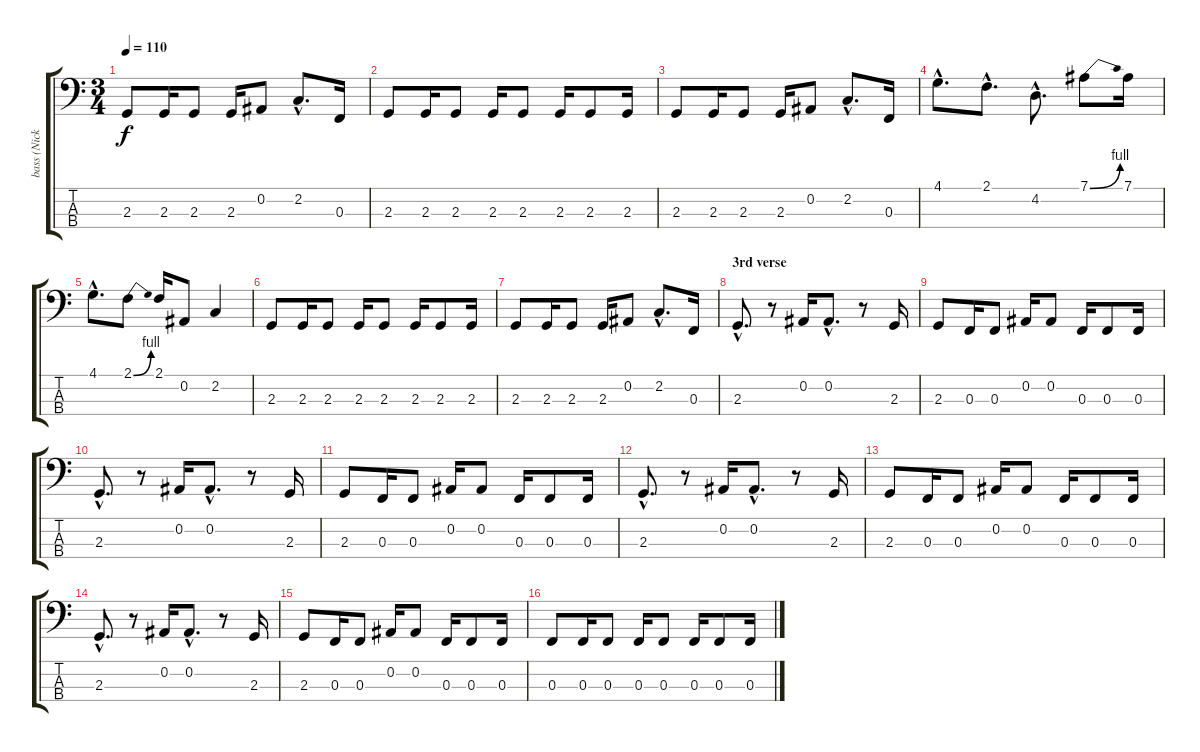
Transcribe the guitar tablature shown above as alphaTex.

\track ("bass (Nick Oliveri)" "bass (Nick") {instrument electricbasspick}
\staff {score tabs}
\tuning (Eb2 Bb1 F1 C1) {hide}
\ts (3 4)
\tempo 110
\clef f4
\ks c
2.3.8{dy f} 2.3.16 2.3.8 2.3.16 0.2.8 2.2{hac}.8{d} 0.3.16 |
2.3.8 2.3.16 2.3.8 2.3.16 2.3.8 2.3.16 2.3.8 2.3.16 |
2.3.8 2.3.16 2.3.8 2.3.16 0.2.8 2.2{hac}.8{d} 0.3.16 |
4.1{hac}.8{d} 2.1{hac}.8{d} 4.2{hac}.8{d} 7.1{be (bend 0 0 60 4)}.8 7.1.16 |
4.1{hac}.8{d} 2.1{be (bend 0 0 60 4)}.8 2.1.16 0.2.8 2.2.4 |
2.3.8 2.3.16 2.3.8 2.3.16 2.3.8 2.3.16 2.3.8 2.3.16 |
2.3.8 2.3.16 2.3.8 2.3.16 0.2.8 2.2{hac}.8{d} 0.3.16 |
\section ("" "3rd verse")
2.3{hac}.8{d} r.8 0.2.16 0.2{hac}.8{d} r.8 2.3.16 |
2.3.8 0.3.16 0.3.8 0.2.16 0.2.8 0.3.16 0.3.8 0.3.16 |
2.3{hac}.8{d} r.8 0.2.16 0.2{hac}.8{d} r.8 2.3.16 |
2.3.8 0.3.16 0.3.8 0.2.16 0.2.8 0.3.16 0.3.8 0.3.16 |
2.3{hac}.8{d} r.8 0.2.16 0.2{hac}.8{d} r.8 2.3.16 |
2.3.8 0.3.16 0.3.8 0.2.16 0.2.8 0.3.16 0.3.8 0.3.16 |
2.3{hac}.8{d} r.8 0.2.16 0.2{hac}.8{d} r.8 2.3.16 |
2.3.8 0.3.16 0.3.8 0.2.16 0.2.8 0.3.16 0.3.8 0.3.16 |
0.3.8 0.3.16 0.3.8 0.3.16 0.3.8 0.3.16 0.3.8 0.3.16
